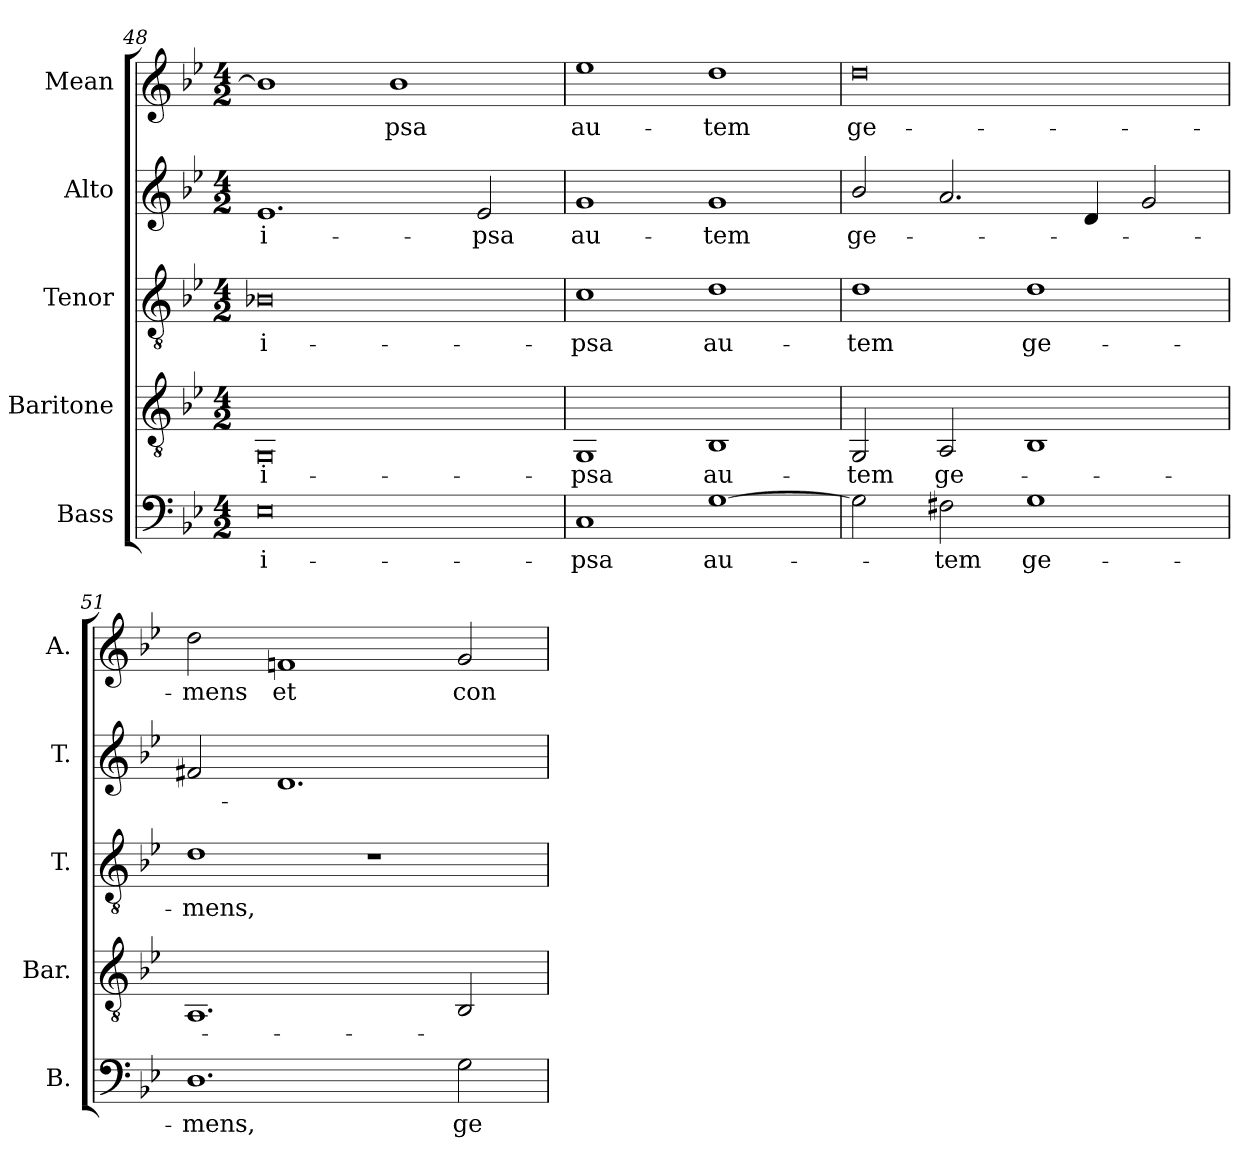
**kern	**text	**kern	**text	**kern	**text	**kern	**text	**kern	**text
*part5	*part5	*part4	*part4	*part3	*part3	*part2	*part2	*part1	*part1
*staff5	*staff5	*staff4	*staff4	*staff3	*staff3	*staff2	*staff2	*staff1	*staff1
*I"Bass	*	*I"Baritone	*	*I"Tenor	*	*I"Alto	*	*I"Mean	*
*I'B.	*	*I'Bar.	*	*I'T.	*	*I'T.	*	*I'A.	*
!!LO:PB:g=z
*clefF4	*	*clefGv2	*	*clefGv2	*	*clefG2	*	*clefG2	*
*	*	*	*	*ITrd7c12	*	*	*	*	*
*k[b-e-]	*	*k[b-e-]	*	*k[b-e-]	*	*k[b-e-]	*	*k[b-e-]	*
*B-:	*	*B-:	*	*B-:	*	*B-:	*	*B-:	*
*M4/2	*	*M4/2	*	*M4/2	*	*M4/2	*	*M4/2	*
=48	=48	=48	=48	=48	=48	=48	=48	=48	=48
!	!LO:LY:b:color=#000000	!	!	!	!	!	!	!	!
!	!	!	!LO:LY:b:color=#000000	!	!	!	!	!	!
!	!	!	!	!	!LO:LY:b:color=#000000	!	!	!	!
!	!	!	!	!	!	!	!LO:LY:b:color=#000000	!	!
0E-i	i-	0GGi	i-	0BB-Xi	i-	1.e-i	i-	1b-i]	.
!	!	!	!	!	!	!	!	!	!LO:LY:b:color=#000000
.	.	.	.	.	.	.	.	1b-i	-psa
!	!	!	!	!	!	!	!LO:LY:b:color=#000000	!	!
.	.	.	.	.	.	2e-i/	-psa	.	.
=49	=49	=49	=49	=49	=49	=49	=49	=49	=49
!	!LO:LY:b:color=#000000	!	!	!	!	!	!	!	!
!	!	!	!LO:LY:b:color=#000000	!	!	!	!	!	!
!	!	!	!	!	!LO:LY:b:color=#000000	!	!	!	!
!	!	!	!	!	!	!	!LO:LY:b:color=#000000	!	!
!	!	!	!	!	!	!	!	!	!LO:LY:b:color=#000000
1Ci	-psa	1GGi	-psa	1Ci	-psa	1gi	au-	1ee-i	au-
!	!LO:LY:b:color=#000000	!	!	!	!	!	!	!	!
!	!	!	!LO:LY:b:color=#000000	!	!	!	!	!	!
!	!	!	!	!	!LO:LY:b:color=#000000	!	!	!	!
!	!	!	!	!	!	!	!LO:LY:b:color=#000000	!	!
!	!	!	!	!	!	!	!	!	!LO:LY:b:color=#000000
[1Gi	au-	1BB-i	au-	1Di	au-	1gi	-tem	1ddi	-tem
=50	=50	=50	=50	=50	=50	=50	=50	=50	=50
!	!	!	!LO:LY:b:color=#000000	!	!	!	!	!	!
!	!	!	!	!	!LO:LY:b:color=#000000	!	!	!	!
!	!	!	!	!	!	!	!LO:LY:b:color=#000000	!	!
!	!	!	!	!	!	!	!	!	!LO:LY:b:color=#000000
2Gi\]	.	2GGi/	-tem	1Di	-tem	2b-i/	ge-	0ddi	ge-
!	!LO:LY:b:color=#000000	!	!	!	!	!	!	!	!
!	!	!	!LO:LY:b:color=#000000	!	!	!	!	!	!
2F#Xi\	-tem	2AAi/	ge-	.	.	2.ai/	.	.	.
!	!LO:LY:b:color=#000000	!	!	!	!	!	!	!	!
!	!	!	!	!	!LO:LY:b:color=#000000	!	!	!	!
1Gi	ge-	1BB-i	.	1Di	ge-	.	.	.	.
.	.	.	.	.	.	4di/	.	.	.
.	.	.	.	.	.	2gi/	.	.	.
=51	=51	=51	=51	=51	=51	=51	=51	=51	=51
!	!LO:LY:b:color=#000000	!	!	!	!	!	!	!	!
!	!	!	!	!	!LO:LY:b:color=#000000	!	!	!	!
!	!	!	!	!	!	!	!	!	!LO:LY:b:color=#000000
1.Di	-mens,	1.AAi	.	1Di	-mens,	2f#Xi/	.	2ddi\	-mens
!	!	!	!	!	!	!	!	!	!LO:LY:b:color=#000000
.	.	.	.	.	.	1.di	.	1fni	et
.	.	.	.	1r	.	.	.	.	.
!	!LO:LY:b:color=#000000	!	!	!	!	!	!	!	!
!	!	!	!	!	!	!	!	!	!LO:LY:b:color=#000000
2Gi\	ge-	2BB-i/	.	.	.	.	.	2gi/	con-
=	=	=	=	=	=	=	=	=	=
*-	*-	*-	*-	*-	*-	*-	*-	*-	*-
